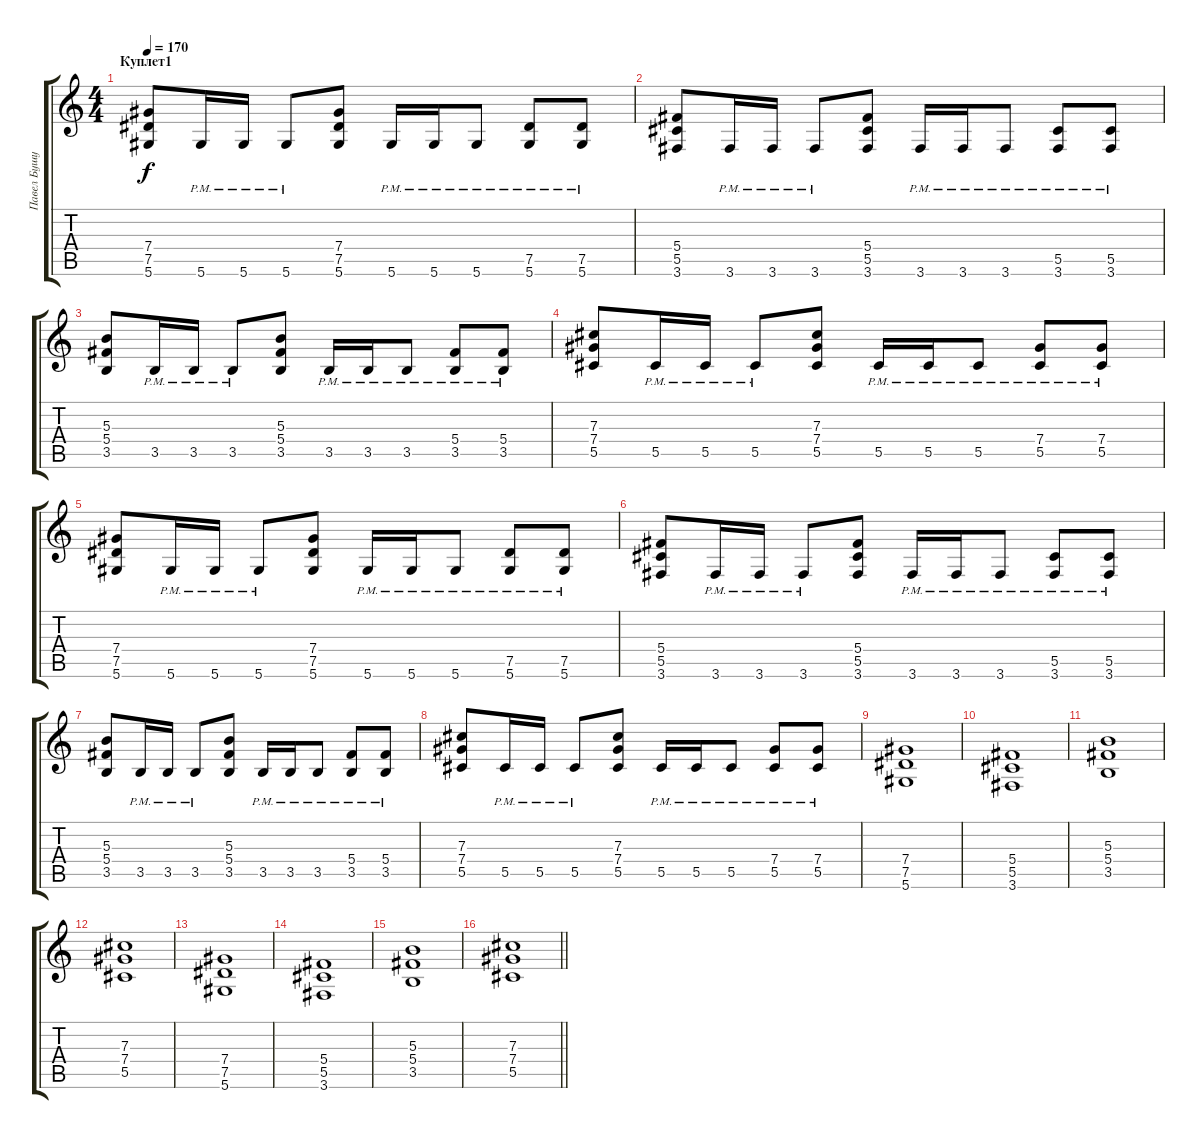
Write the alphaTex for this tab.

\track ("Павел Бушуев" "Павел Бушу") {instrument distortionguitar}
\staff {score tabs}
\tuning (Eb4 Bb3 Gb3 Db3 Ab2 Eb2) {hide}
\ts (4 4)
\section ("" "Куплет1")
\tempo 170
\clef g2
\ks c
(7.4 7.5 5.6).8{dy f} 5.6{pm}.16 5.6{pm}.16 5.6{pm}.8 (7.4 7.5 5.6).8 5.6{pm}.16 5.6{pm}.16 5.6{pm}.8 (7.5{pm} 5.6{pm}).8 (7.5{pm} 5.6{pm}).8 |
(5.4 5.5 3.6).8 3.6{pm}.16 3.6{pm}.16 3.6{pm}.8 (5.4 5.5 3.6).8 3.6{pm}.16 3.6{pm}.16 3.6{pm}.8 (5.5{pm} 3.6{pm}).8 (5.5{pm} 3.6{pm}).8 |
(5.3 5.4 3.5).8 3.5{pm}.16 3.5{pm}.16 3.5{pm}.8 (5.3 5.4 3.5).8 3.5{pm}.16 3.5{pm}.16 3.5{pm}.8 (5.4{pm} 3.5{pm}).8 (5.4{pm} 3.5{pm}).8 |
(7.3 7.4 5.5).8 5.5{pm}.16 5.5{pm}.16 5.5{pm}.8 (7.3 7.4 5.5).8 5.5{pm}.16 5.5{pm}.16 5.5{pm}.8 (7.4{pm} 5.5{pm}).8 (7.4{pm} 5.5{pm}).8 |
(7.4 7.5 5.6).8 5.6{pm}.16 5.6{pm}.16 5.6{pm}.8 (7.4 7.5 5.6).8 5.6{pm}.16 5.6{pm}.16 5.6{pm}.8 (7.5{pm} 5.6{pm}).8 (7.5{pm} 5.6{pm}).8 |
(5.4 5.5 3.6).8 3.6{pm}.16 3.6{pm}.16 3.6{pm}.8 (5.4 5.5 3.6).8 3.6{pm}.16 3.6{pm}.16 3.6{pm}.8 (5.5{pm} 3.6{pm}).8 (5.5{pm} 3.6{pm}).8 |
(5.3 5.4 3.5).8 3.5{pm}.16 3.5{pm}.16 3.5{pm}.8 (5.3 5.4 3.5).8 3.5{pm}.16 3.5{pm}.16 3.5{pm}.8 (5.4{pm} 3.5{pm}).8 (5.4{pm} 3.5{pm}).8 |
(7.3 7.4 5.5).8 5.5{pm}.16 5.5{pm}.16 5.5{pm}.8 (7.3 7.4 5.5).8 5.5{pm}.16 5.5{pm}.16 5.5{pm}.8 (7.4{pm} 5.5{pm}).8 (7.4{pm} 5.5{pm}).8 |
(7.4 7.5 5.6).1 |
(5.4 5.5 3.6).1 |
(5.3 5.4 3.5).1 |
(7.3 7.4 5.5).1 |
(7.4 7.5 5.6).1 |
(5.4 5.5 3.6).1 |
(5.3 5.4 3.5).1 |
\barLineRight lightlight
(7.3 7.4 5.5).1
